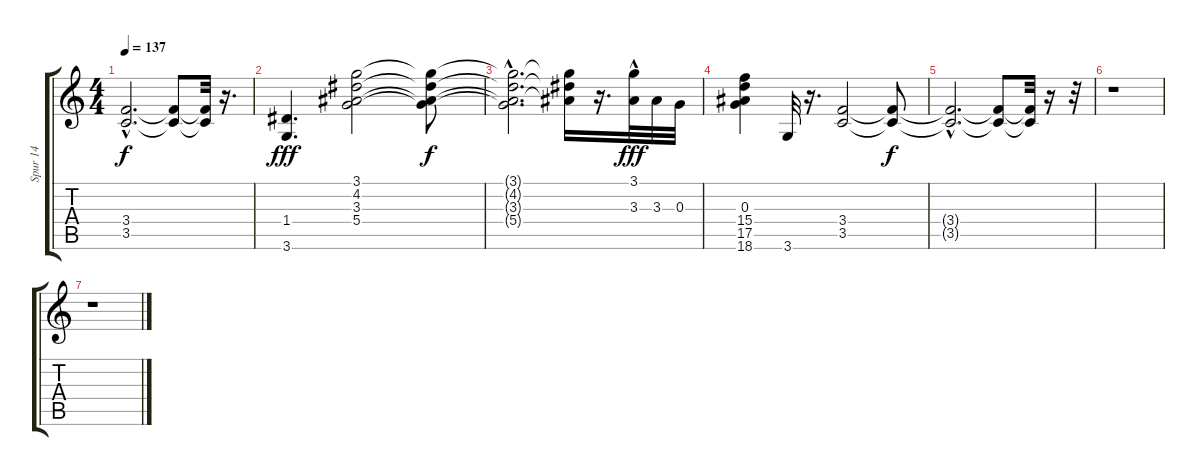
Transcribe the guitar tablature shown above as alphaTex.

\track ("Spur 14" "Spur 14") {instrument acousticguitarsteel}
\staff {score tabs}
\tuning (E4 B3 G3 D3 A2 E2) {hide}
\ts (4 4)
\tempo 137
\clef g2
\ks c
(3.4{hac t} 3.5{hac t}).2{d dy f} (3.4{t} 3.5{t}).8 (3.4{t} 3.5{t}).32 r.16{d} |
(1.4 3.6).4{d dy fff} (3.1 4.2 3.3 5.4).2 (3.1{t} 4.2{t} 3.3{t} 5.4{t}).8{dy f} |
(3.1{hac t} 4.2{hac t} 3.3{hac t} 5.4{hac t}).2{d} (3.1{t} 4.2{t} 3.3{t}).16 r.16{d} (3.1{hac} 3.3).32{dy fff} 3.3.32 0.3.32 |
(0.3 15.4 17.5 18.6).4 3.6.32 r.16{d} (3.4 3.5).2 (3.4{t} 3.5{t}).8{dy f} |
(3.4{hac t} 3.5{hac t}).2{d} (3.4{t} 3.5{t}).8 (3.4{t} 3.5{t}).32 r.16 r.32 |
r.1 |
r.1
